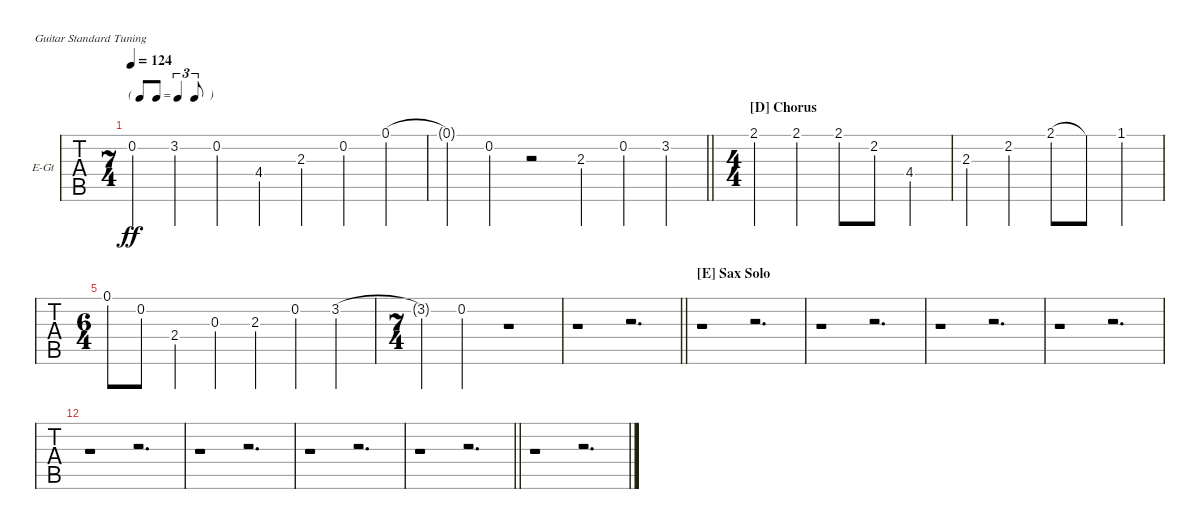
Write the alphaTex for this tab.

\bracketExtendMode nobrackets
\firstSystemTrackNameOrientation horizontal
\otherSystemsTrackNameOrientation horizontal
\defaultBarNumberDisplay FirstOfSystem
\track ("Vocals 2" "E-Gt") {instrument electricguitarclean}
\staff {tabs}
\tuning (E4 B3 G3 D3 A2 E2)
\ts (7 4)
\tf triplet8th
\tempo 124
\clef g2
\ks d
0.2.4{dy ff} 3.2.4 0.2.4 4.4.4 2.3.4 0.2.4 0.1.4 |
\barLineRight lightlight
0.1{t}.4 0.2.4 r.2 2.3{ac}.4 0.2.4 3.2.4 |
\ts (4 4)
\beaming (8 2 2 2 2)
\section ("D" "Chorus")
2.1{ac}.4 2.1{ac}.4 2.1.8 2.2.8 4.4.4 |
2.3.4 2.2.4 2.1.8 2.1{t}.8 1.1.4 |
\ts (6 4)
\beaming (8 6 6)
0.1.8 0.2.8 2.4.4 0.3.4 2.3.4 0.2.4 3.2{ac}.4 |
\ts (7 4)
\beaming (8 6 4 4)
3.2{t}.4 0.2{ac st}.2 r.1 |
\barLineRight lightlight
r.1 r.2{d} |
\section ("E" "Sax Solo")
r.1 r.2{d} |
r.1 r.2{d} |
r.1 r.2{d} |
r.1 r.2{d} |
r.1 r.2{d} |
r.1 r.2{d} |
r.1 r.2{d} |
\barLineRight lightlight
r.1 r.2{d} |
r.1 r.2{d}
